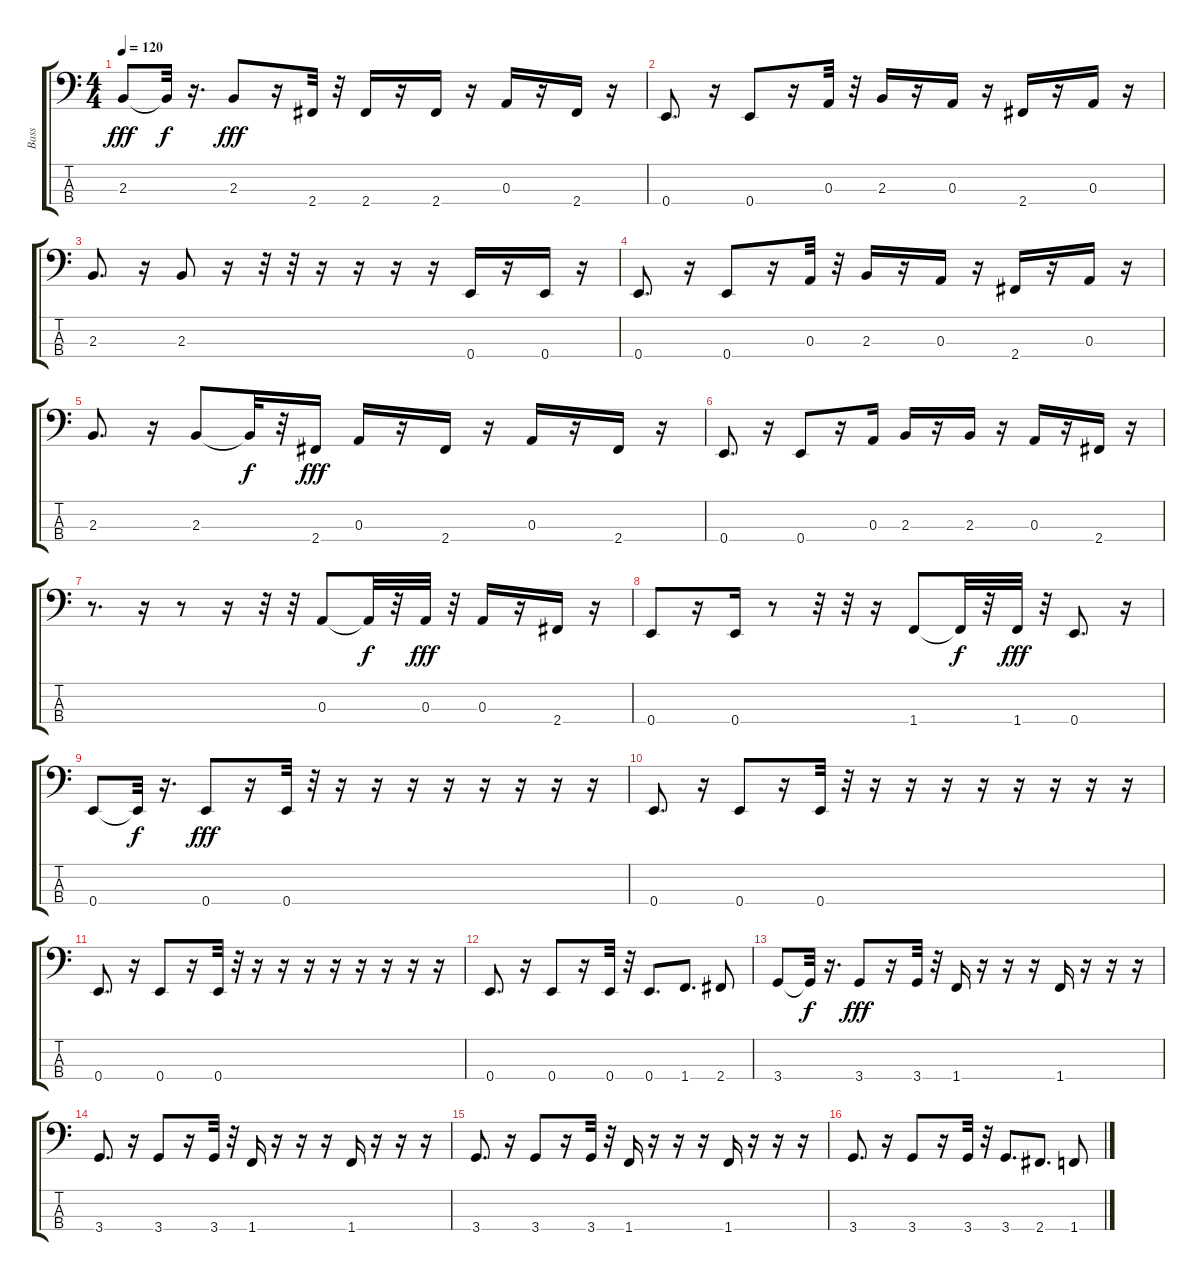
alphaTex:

\track ("Bass" "Bass") {instrument electricbasspick}
\staff {score tabs}
\tuning (G2 D2 A1 E1) {hide}
\ts (4 4)
\tempo 120
\clef f4
\ks c
2.3.8{dy fff} 2.3{t}.32{dy f} r.16{d} 2.3.8{dy fff} r.16 2.4.32 r.32 2.4.16 r.16 2.4.16 r.16 0.3.16 r.16 2.4.16 r.16 |
0.4.8{d} r.16 0.4.8 r.16 0.3.32 r.32 2.3.16 r.16 0.3.16 r.16 2.4.16 r.16 0.3.16 r.16 |
2.3.8{d} r.16 2.3.8 r.16 r.32 r.32 r.16 r.16 r.16 r.16 0.4.16 r.16 0.4.16 r.16 |
0.4.8{d} r.16 0.4.8 r.16 0.3.32 r.32 2.3.16 r.16 0.3.16 r.16 2.4.16 r.16 0.3.16 r.16 |
2.3.8{d} r.16 2.3.8 2.3{t}.32{dy f} r.32 2.4.16{dy fff} 0.3.16 r.16 2.4.16 r.16 0.3.16 r.16 2.4.16 r.16 |
0.4.8{d} r.16 0.4.8 r.16 0.3.16 2.3.16 r.16 2.3.16 r.16 0.3.16 r.16 2.4.16 r.16 |
r.8{d} r.16 r.8 r.16 r.32 r.32 0.3.8 0.3{t}.32{dy f} r.32 0.3.32{dy fff} r.32 0.3.16 r.16 2.4.16 r.16 |
0.4.8 r.16 0.4.16 r.8 r.32 r.32 r.16 1.4.8 1.4{t}.32{dy f} r.32 1.4.32{dy fff} r.32 0.4.8{d} r.16 |
0.4.8 0.4{t}.32{dy f} r.16{d} 0.4.8{dy fff} r.16 0.4.32 r.32 r.16 r.16 r.16 r.16 r.16 r.16 r.16 r.16 |
0.4.8{d} r.16 0.4.8 r.16 0.4.32 r.32 r.16 r.16 r.16 r.16 r.16 r.16 r.16 r.16 |
0.4.8{d} r.16 0.4.8 r.16 0.4.32 r.32 r.16 r.16 r.16 r.16 r.16 r.16 r.16 r.16 |
0.4.8{d} r.16 0.4.8 r.16 0.4.32 r.32 0.4.8{d} 1.4.8{d} 2.4.8 |
3.4.8 3.4{t}.32{dy f} r.16{d} 3.4.8{dy fff} r.16 3.4.32 r.32 1.4.16 r.16 r.16 r.16 1.4.16 r.16 r.16 r.16 |
3.4.8{d} r.16 3.4.8 r.16 3.4.32 r.32 1.4.16 r.16 r.16 r.16 1.4.16 r.16 r.16 r.16 |
3.4.8{d} r.16 3.4.8 r.16 3.4.32 r.32 1.4.16 r.16 r.16 r.16 1.4.16 r.16 r.16 r.16 |
3.4.8{d} r.16 3.4.8 r.16 3.4.32 r.32 3.4.8{d} 2.4.8{d} 1.4.8
